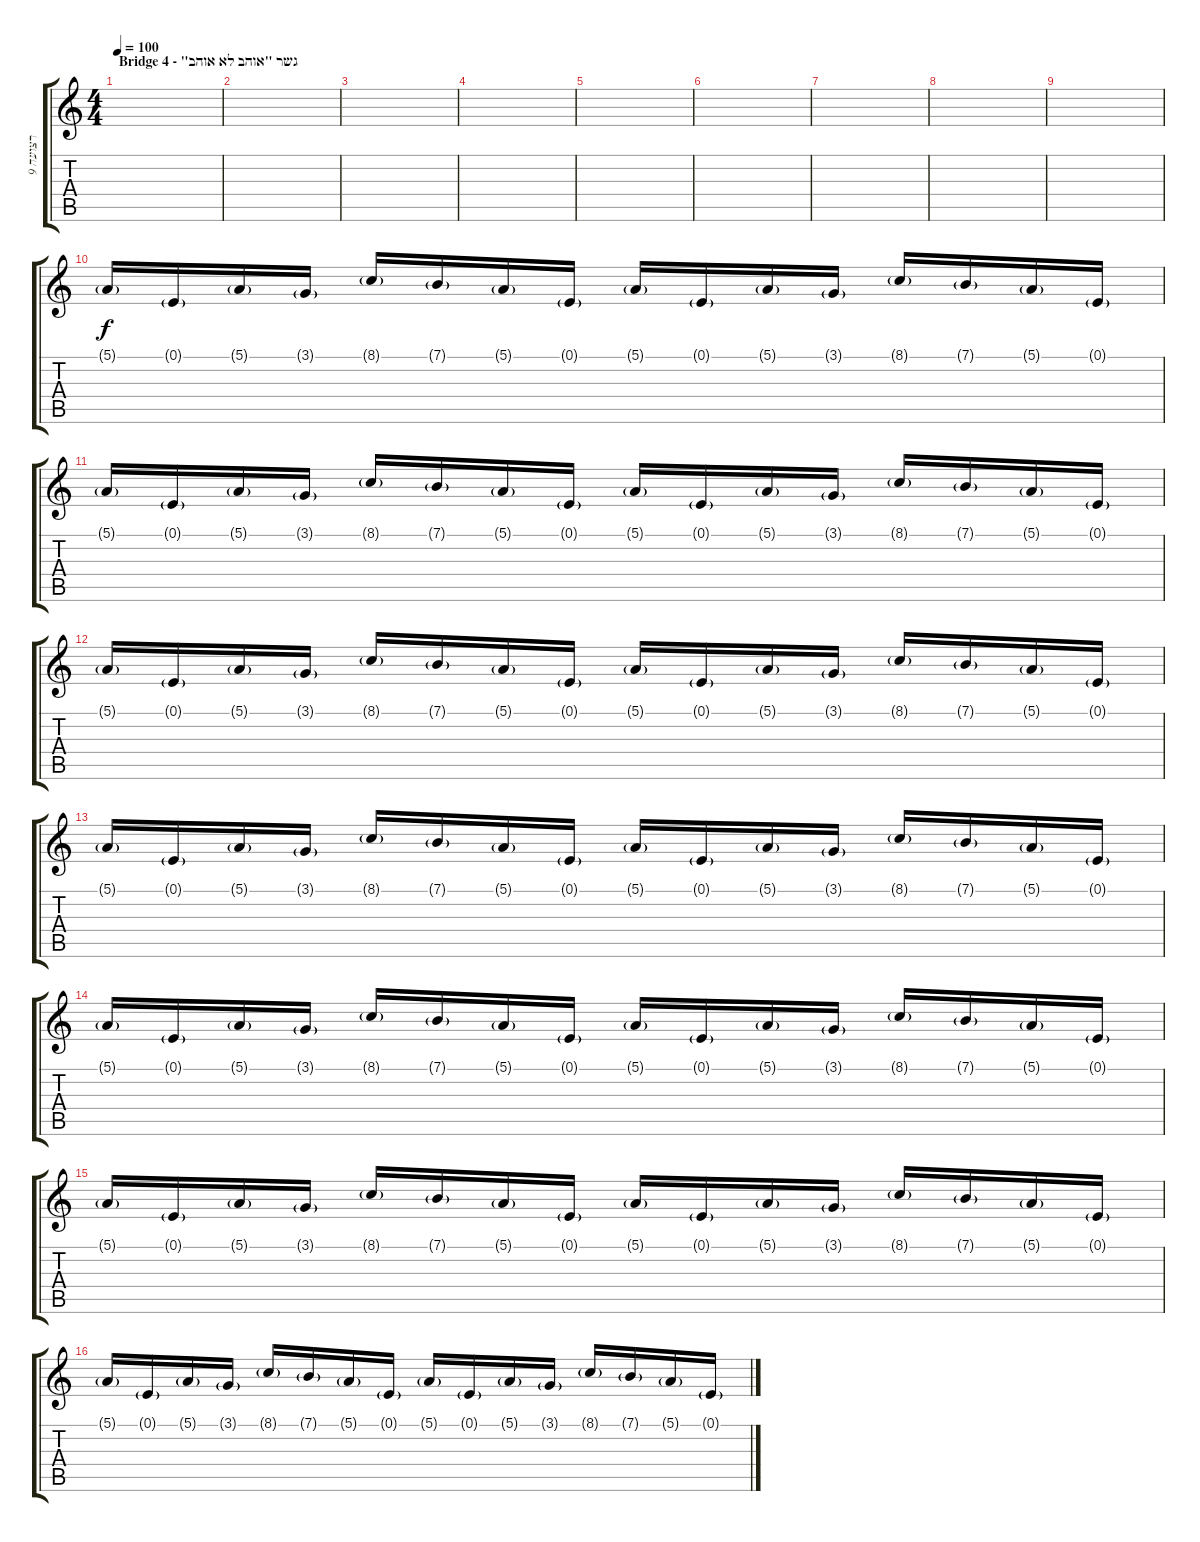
\track ("רצועה 9" "רצועה 9") {instrument fx8scifi}
\staff {score tabs}
\tuning (E4 B3 G3 D3 A2 E2) {hide}
\ts (4 4)
\section ("" "Bridge 4 - \"גשר \"אוהב לא אוהב")
\tempo 100
\clef g2
\ks c
|
|
|
|
|
|
|
|
|
5.1{g}.16 0.1{g}.16 5.1{g}.16 3.1{g}.16 8.1{g}.16 7.1{g}.16 5.1{g}.16 0.1{g}.16 5.1{g}.16 0.1{g}.16 5.1{g}.16 3.1{g}.16 8.1{g}.16 7.1{g}.16 5.1{g}.16 0.1{g}.16 |
5.1{g}.16 0.1{g}.16 5.1{g}.16 3.1{g}.16 8.1{g}.16 7.1{g}.16 5.1{g}.16 0.1{g}.16 5.1{g}.16 0.1{g}.16 5.1{g}.16 3.1{g}.16 8.1{g}.16 7.1{g}.16 5.1{g}.16 0.1{g}.16 |
5.1{g}.16 0.1{g}.16 5.1{g}.16 3.1{g}.16 8.1{g}.16 7.1{g}.16 5.1{g}.16 0.1{g}.16 5.1{g}.16 0.1{g}.16 5.1{g}.16 3.1{g}.16 8.1{g}.16 7.1{g}.16 5.1{g}.16 0.1{g}.16 |
5.1{g}.16 0.1{g}.16 5.1{g}.16 3.1{g}.16 8.1{g}.16 7.1{g}.16 5.1{g}.16 0.1{g}.16 5.1{g}.16 0.1{g}.16 5.1{g}.16 3.1{g}.16 8.1{g}.16 7.1{g}.16 5.1{g}.16 0.1{g}.16 |
5.1{g}.16 0.1{g}.16 5.1{g}.16 3.1{g}.16 8.1{g}.16 7.1{g}.16 5.1{g}.16 0.1{g}.16 5.1{g}.16 0.1{g}.16 5.1{g}.16 3.1{g}.16 8.1{g}.16 7.1{g}.16 5.1{g}.16 0.1{g}.16 |
5.1{g}.16 0.1{g}.16 5.1{g}.16 3.1{g}.16 8.1{g}.16 7.1{g}.16 5.1{g}.16 0.1{g}.16 5.1{g}.16 0.1{g}.16 5.1{g}.16 3.1{g}.16 8.1{g}.16 7.1{g}.16 5.1{g}.16 0.1{g}.16 |
5.1{g}.16 0.1{g}.16 5.1{g}.16 3.1{g}.16 8.1{g}.16 7.1{g}.16 5.1{g}.16 0.1{g}.16 5.1{g}.16 0.1{g}.16 5.1{g}.16 3.1{g}.16 8.1{g}.16 7.1{g}.16 5.1{g}.16 0.1{g}.16
